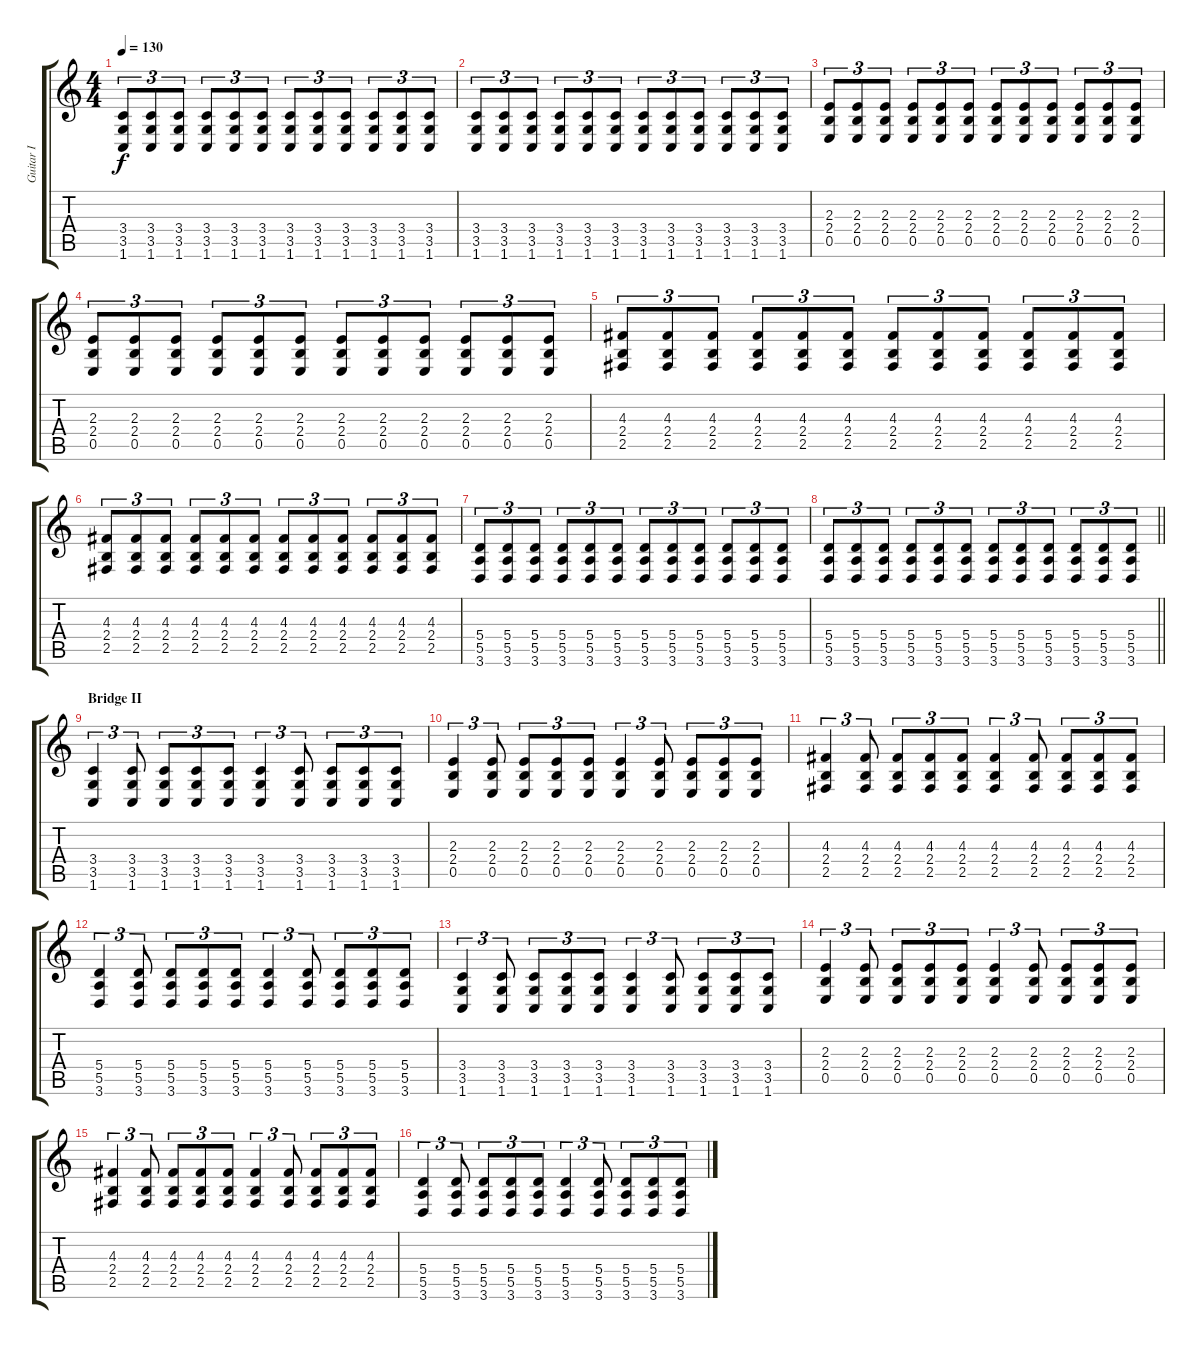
\track ("Guitar I" "Guitar I") {instrument distortionguitar}
\staff {score tabs}
\tuning (B3 Gb3 D3 A2 E2 B1) {hide}
\ts (4 4)
\tempo 130
\clef g2
\ks c
(3.4 3.5 1.6).8{tu (3 2) dy f} (3.4 3.5 1.6).8{tu (3 2)} (3.4 3.5 1.6).8{tu (3 2)} (3.4 3.5 1.6).8{tu (3 2)} (3.4 3.5 1.6).8{tu (3 2)} (3.4 3.5 1.6).8{tu (3 2)} (3.4 3.5 1.6).8{tu (3 2)} (3.4 3.5 1.6).8{tu (3 2)} (3.4 3.5 1.6).8{tu (3 2)} (3.4 3.5 1.6).8{tu (3 2)} (3.4 3.5 1.6).8{tu (3 2)} (3.4 3.5 1.6).8{tu (3 2)} |
(3.4 3.5 1.6).8{tu (3 2)} (3.4 3.5 1.6).8{tu (3 2)} (3.4 3.5 1.6).8{tu (3 2)} (3.4 3.5 1.6).8{tu (3 2)} (3.4 3.5 1.6).8{tu (3 2)} (3.4 3.5 1.6).8{tu (3 2)} (3.4 3.5 1.6).8{tu (3 2)} (3.4 3.5 1.6).8{tu (3 2)} (3.4 3.5 1.6).8{tu (3 2)} (3.4 3.5 1.6).8{tu (3 2)} (3.4 3.5 1.6).8{tu (3 2)} (3.4 3.5 1.6).8{tu (3 2)} |
(2.3 2.4 0.5).8{tu (3 2)} (2.3 2.4 0.5).8{tu (3 2)} (2.3 2.4 0.5).8{tu (3 2)} (2.3 2.4 0.5).8{tu (3 2)} (2.3 2.4 0.5).8{tu (3 2)} (2.3 2.4 0.5).8{tu (3 2)} (2.3 2.4 0.5).8{tu (3 2)} (2.3 2.4 0.5).8{tu (3 2)} (2.3 2.4 0.5).8{tu (3 2)} (2.3 2.4 0.5).8{tu (3 2)} (2.3 2.4 0.5).8{tu (3 2)} (2.3 2.4 0.5).8{tu (3 2)} |
(2.3 2.4 0.5).8{tu (3 2)} (2.3 2.4 0.5).8{tu (3 2)} (2.3 2.4 0.5).8{tu (3 2)} (2.3 2.4 0.5).8{tu (3 2)} (2.3 2.4 0.5).8{tu (3 2)} (2.3 2.4 0.5).8{tu (3 2)} (2.3 2.4 0.5).8{tu (3 2)} (2.3 2.4 0.5).8{tu (3 2)} (2.3 2.4 0.5).8{tu (3 2)} (2.3 2.4 0.5).8{tu (3 2)} (2.3 2.4 0.5).8{tu (3 2)} (2.3 2.4 0.5).8{tu (3 2)} |
(4.3 2.4 2.5).8{tu (3 2)} (4.3 2.4 2.5).8{tu (3 2)} (4.3 2.4 2.5).8{tu (3 2)} (4.3 2.4 2.5).8{tu (3 2)} (4.3 2.4 2.5).8{tu (3 2)} (4.3 2.4 2.5).8{tu (3 2)} (4.3 2.4 2.5).8{tu (3 2)} (4.3 2.4 2.5).8{tu (3 2)} (4.3 2.4 2.5).8{tu (3 2)} (4.3 2.4 2.5).8{tu (3 2)} (4.3 2.4 2.5).8{tu (3 2)} (4.3 2.4 2.5).8{tu (3 2)} |
(4.3 2.4 2.5).8{tu (3 2)} (4.3 2.4 2.5).8{tu (3 2)} (4.3 2.4 2.5).8{tu (3 2)} (4.3 2.4 2.5).8{tu (3 2)} (4.3 2.4 2.5).8{tu (3 2)} (4.3 2.4 2.5).8{tu (3 2)} (4.3 2.4 2.5).8{tu (3 2)} (4.3 2.4 2.5).8{tu (3 2)} (4.3 2.4 2.5).8{tu (3 2)} (4.3 2.4 2.5).8{tu (3 2)} (4.3 2.4 2.5).8{tu (3 2)} (4.3 2.4 2.5).8{tu (3 2)} |
(5.4 5.5 3.6).8{tu (3 2)} (5.4 5.5 3.6).8{tu (3 2)} (5.4 5.5 3.6).8{tu (3 2)} (5.4 5.5 3.6).8{tu (3 2)} (5.4 5.5 3.6).8{tu (3 2)} (5.4 5.5 3.6).8{tu (3 2)} (5.4 5.5 3.6).8{tu (3 2)} (5.4 5.5 3.6).8{tu (3 2)} (5.4 5.5 3.6).8{tu (3 2)} (5.4 5.5 3.6).8{tu (3 2)} (5.4 5.5 3.6).8{tu (3 2)} (5.4 5.5 3.6).8{tu (3 2)} |
\barLineRight lightlight
(5.4 5.5 3.6).8{tu (3 2)} (5.4 5.5 3.6).8{tu (3 2)} (5.4 5.5 3.6).8{tu (3 2)} (5.4 5.5 3.6).8{tu (3 2)} (5.4 5.5 3.6).8{tu (3 2)} (5.4 5.5 3.6).8{tu (3 2)} (5.4 5.5 3.6).8{tu (3 2)} (5.4 5.5 3.6).8{tu (3 2)} (5.4 5.5 3.6).8{tu (3 2)} (5.4 5.5 3.6).8{tu (3 2)} (5.4 5.5 3.6).8{tu (3 2)} (5.4 5.5 3.6).8{tu (3 2)} |
\section ("" "Bridge II")
(3.4 3.5 1.6).4{tu (3 2) volume 14} (3.4 3.5 1.6).8{tu (3 2)} (3.4 3.5 1.6).8{tu (3 2)} (3.4 3.5 1.6).8{tu (3 2)} (3.4 3.5 1.6).8{tu (3 2)} (3.4 3.5 1.6).4{tu (3 2)} (3.4 3.5 1.6).8{tu (3 2)} (3.4 3.5 1.6).8{tu (3 2)} (3.4 3.5 1.6).8{tu (3 2)} (3.4 3.5 1.6).8{tu (3 2)} |
(2.3 2.4 0.5).4{tu (3 2)} (2.3 2.4 0.5).8{tu (3 2)} (2.3 2.4 0.5).8{tu (3 2)} (2.3 2.4 0.5).8{tu (3 2)} (2.3 2.4 0.5).8{tu (3 2)} (2.3 2.4 0.5).4{tu (3 2)} (2.3 2.4 0.5).8{tu (3 2)} (2.3 2.4 0.5).8{tu (3 2)} (2.3 2.4 0.5).8{tu (3 2)} (2.3 2.4 0.5).8{tu (3 2)} |
(4.3 2.4 2.5).4{tu (3 2)} (4.3 2.4 2.5).8{tu (3 2)} (4.3 2.4 2.5).8{tu (3 2)} (4.3 2.4 2.5).8{tu (3 2)} (4.3 2.4 2.5).8{tu (3 2)} (4.3 2.4 2.5).4{tu (3 2)} (4.3 2.4 2.5).8{tu (3 2)} (4.3 2.4 2.5).8{tu (3 2)} (4.3 2.4 2.5).8{tu (3 2)} (4.3 2.4 2.5).8{tu (3 2)} |
(5.4 5.5 3.6).4{tu (3 2)} (5.4 5.5 3.6).8{tu (3 2)} (5.4 5.5 3.6).8{tu (3 2)} (5.4 5.5 3.6).8{tu (3 2)} (5.4 5.5 3.6).8{tu (3 2)} (5.4 5.5 3.6).4{tu (3 2)} (5.4 5.5 3.6).8{tu (3 2)} (5.4 5.5 3.6).8{tu (3 2)} (5.4 5.5 3.6).8{tu (3 2)} (5.4 5.5 3.6).8{tu (3 2)} |
(3.4 3.5 1.6).4{tu (3 2)} (3.4 3.5 1.6).8{tu (3 2)} (3.4 3.5 1.6).8{tu (3 2)} (3.4 3.5 1.6).8{tu (3 2)} (3.4 3.5 1.6).8{tu (3 2)} (3.4 3.5 1.6).4{tu (3 2)} (3.4 3.5 1.6).8{tu (3 2)} (3.4 3.5 1.6).8{tu (3 2)} (3.4 3.5 1.6).8{tu (3 2)} (3.4 3.5 1.6).8{tu (3 2)} |
(2.3 2.4 0.5).4{tu (3 2)} (2.3 2.4 0.5).8{tu (3 2)} (2.3 2.4 0.5).8{tu (3 2)} (2.3 2.4 0.5).8{tu (3 2)} (2.3 2.4 0.5).8{tu (3 2)} (2.3 2.4 0.5).4{tu (3 2)} (2.3 2.4 0.5).8{tu (3 2)} (2.3 2.4 0.5).8{tu (3 2)} (2.3 2.4 0.5).8{tu (3 2)} (2.3 2.4 0.5).8{tu (3 2)} |
(4.3 2.4 2.5).4{tu (3 2)} (4.3 2.4 2.5).8{tu (3 2)} (4.3 2.4 2.5).8{tu (3 2)} (4.3 2.4 2.5).8{tu (3 2)} (4.3 2.4 2.5).8{tu (3 2)} (4.3 2.4 2.5).4{tu (3 2)} (4.3 2.4 2.5).8{tu (3 2)} (4.3 2.4 2.5).8{tu (3 2)} (4.3 2.4 2.5).8{tu (3 2)} (4.3 2.4 2.5).8{tu (3 2)} |
(5.4 5.5 3.6).4{tu (3 2)} (5.4 5.5 3.6).8{tu (3 2)} (5.4 5.5 3.6).8{tu (3 2)} (5.4 5.5 3.6).8{tu (3 2)} (5.4 5.5 3.6).8{tu (3 2)} (5.4 5.5 3.6).4{tu (3 2)} (5.4 5.5 3.6).8{tu (3 2)} (5.4 5.5 3.6).8{tu (3 2)} (5.4 5.5 3.6).8{tu (3 2)} (5.4 5.5 3.6).8{tu (3 2)}
